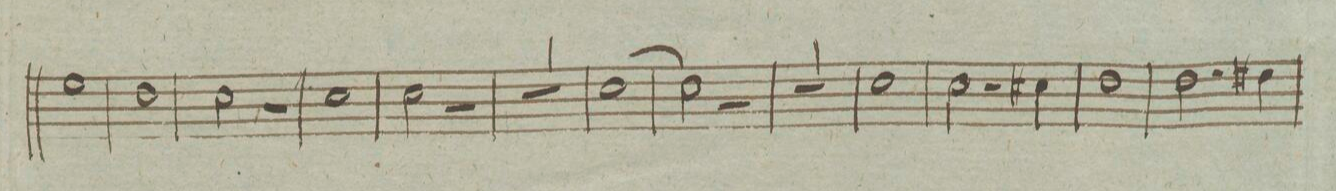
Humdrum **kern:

**kern	**dynam
*I"Cornu. Primo in F	*
*clefG2	*
*k[]	*
*met(c|)	*
*M2/2	*
1a	.
=157	=157
1g	.
=158	=158
2f\	.
2r	.
=159	=159
1f	.
=160	=160
2f\	.
2r	.
=161	=161
1r	.
=162	=162
[1f	.
=163	=163
2f\]	.
2r	.
=164	=164
1r	.
=165	=165
1f	.
=166	=166
2.f\	.
4f#X\	.
=167	=167
1g	.
=168	=168
2.g\	.
4g#X\	.
=169	=169
*-	*-
